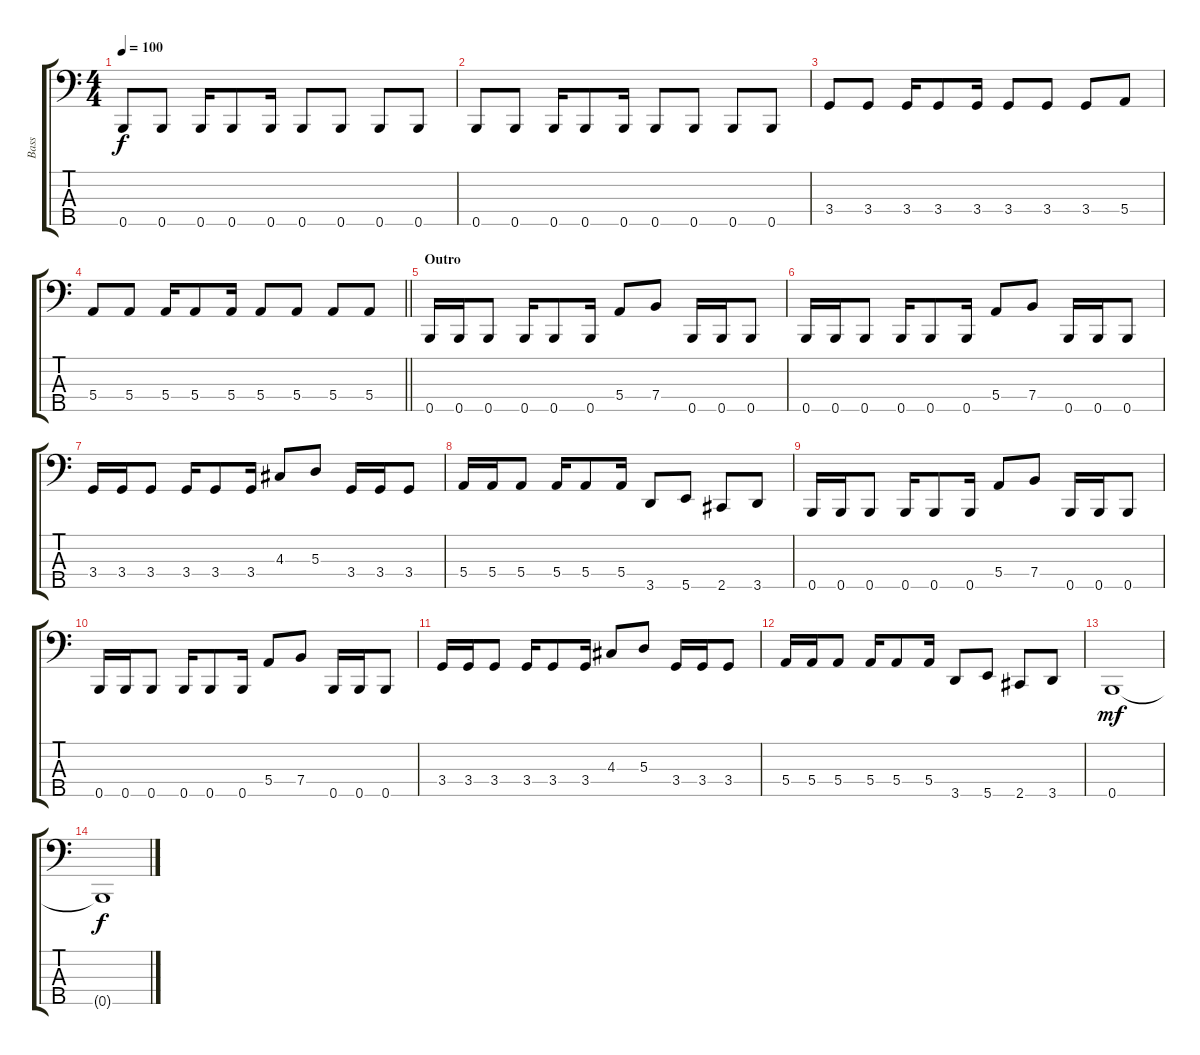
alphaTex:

\track ("Bass" "Bass") {instrument electricbasspick}
\staff {score tabs}
\tuning (G2 D2 A1 E1 B0) {hide}
\ts (4 4)
\tempo 100
\clef f4
\ks c
0.5.8{dy f} 0.5.8 0.5.16 0.5.8 0.5.16 0.5.8 0.5.8 0.5.8 0.5.8 |
0.5.8 0.5.8 0.5.16 0.5.8 0.5.16 0.5.8 0.5.8 0.5.8 0.5.8 |
3.4.8 3.4.8 3.4.16 3.4.8 3.4.16 3.4.8 3.4.8 3.4.8 5.4.8 |
\barLineRight lightlight
5.4.8 5.4.8 5.4.16 5.4.8 5.4.16 5.4.8 5.4.8 5.4.8 5.4.8 |
\section ("" "Outro")
0.5.16 0.5.16 0.5.8 0.5.16 0.5.8 0.5.16 5.4.8 7.4.8 0.5.16 0.5.16 0.5.8 |
0.5.16 0.5.16 0.5.8 0.5.16 0.5.8 0.5.16 5.4.8 7.4.8 0.5.16 0.5.16 0.5.8 |
3.4.16 3.4.16 3.4.8 3.4.16 3.4.8 3.4.16 4.3.8 5.3.8 3.4.16 3.4.16 3.4.8 |
5.4.16 5.4.16 5.4.8 5.4.16 5.4.8 5.4.16 3.5.8 5.5.8 2.5.8 3.5.8 |
0.5.16 0.5.16 0.5.8 0.5.16 0.5.8 0.5.16 5.4.8 7.4.8 0.5.16 0.5.16 0.5.8 |
0.5.16 0.5.16 0.5.8 0.5.16 0.5.8 0.5.16 5.4.8 7.4.8 0.5.16 0.5.16 0.5.8 |
3.4.16 3.4.16 3.4.8 3.4.16 3.4.8 3.4.16 4.3.8 5.3.8 3.4.16 3.4.16 3.4.8 |
5.4.16 5.4.16 5.4.8 5.4.16 5.4.8 5.4.16 3.5.8 5.5.8 2.5.8 3.5.8 |
0.5.1{dy mf} |
0.5{t}.1{dy f}
